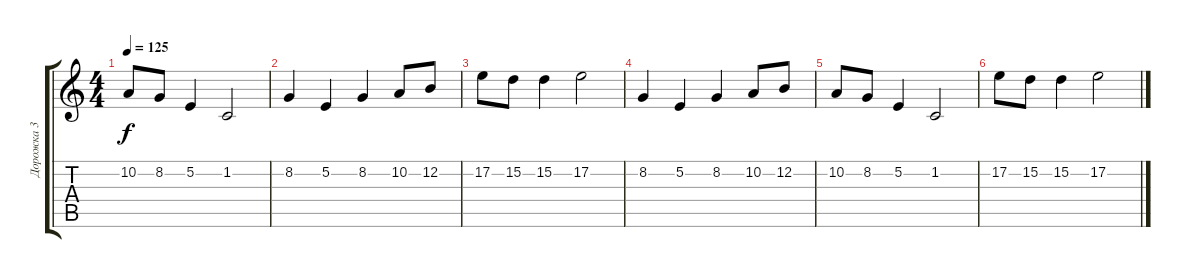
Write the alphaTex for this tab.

\track ("Дорожка 3" "Дорожка 3") {instrument lead2sawtooth}
\staff {score tabs}
\tuning (E4 B3 G3 D3 A2 E2) {hide}
\ts (4 4)
\tempo 125
\clef g2
\ks c
10.2.8{dy f} 8.2.8 5.2.4 1.2.2 |
8.2.4 5.2.4 8.2.4 10.2.8 12.2.8 |
17.2.8 15.2.8 15.2.4 17.2.2 |
8.2.4 5.2.4 8.2.4 10.2.8 12.2.8 |
10.2.8 8.2.8 5.2.4 1.2.2 |
17.2.8 15.2.8 15.2.4 17.2.2
